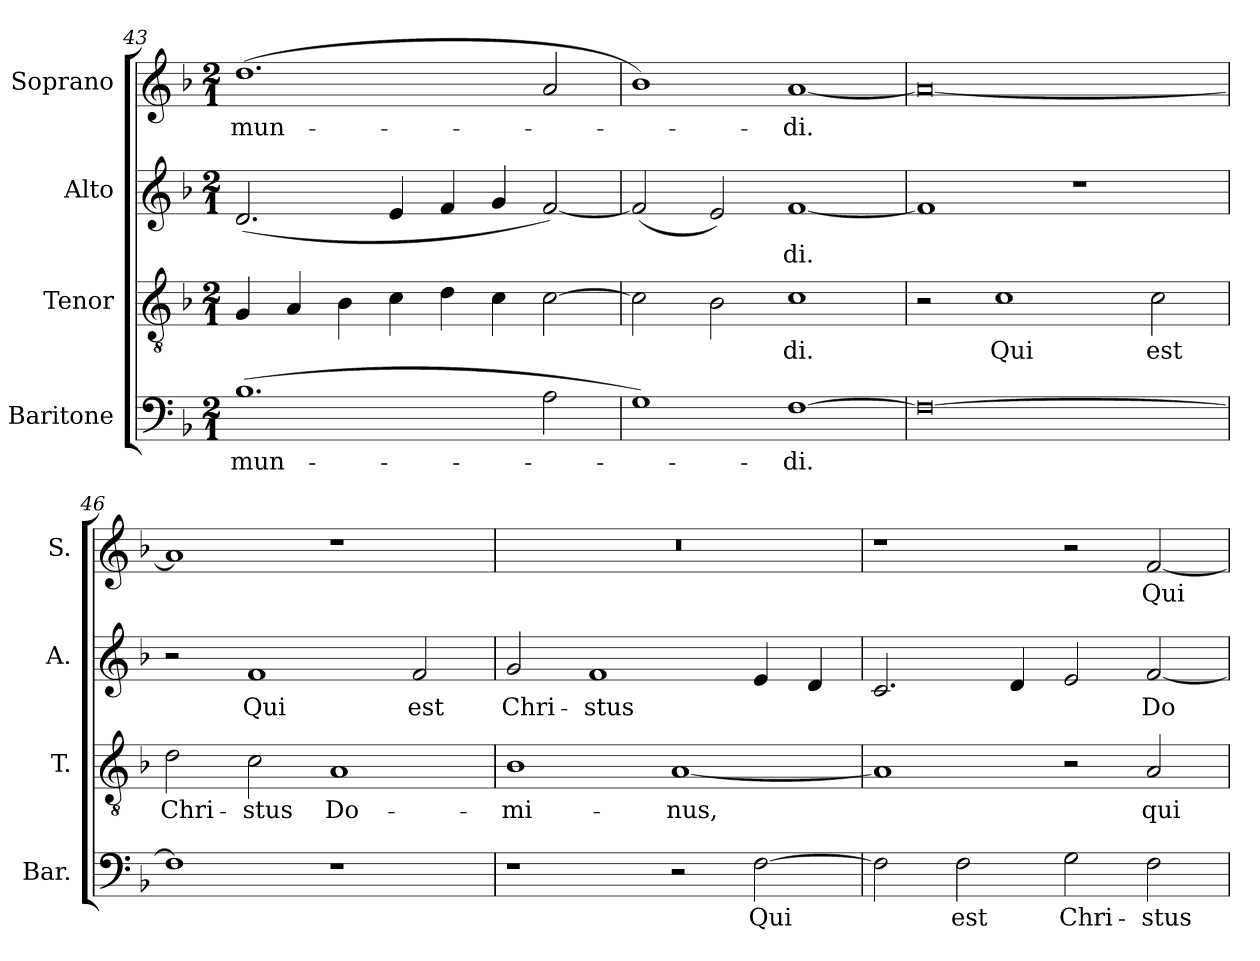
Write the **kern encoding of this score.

**kern	**text	**kern	**text	**kern	**text	**kern	**text
*part4	*part4	*part3	*part3	*part2	*part2	*part1	*part1
*staff4	*staff4	*staff3	*staff3	*staff2	*staff2	*staff1	*staff1
*I"Baritone	*	*I"Tenor	*	*I"Alto	*	*I"Soprano	*
*I'Bar.	*	*I'T.	*	*I'A.	*	*I'S.	*
*clefF4	*	*clefGv2	*	*clefG2	*	*clefG2	*
*	*	*ITrd7c12	*	*	*	*	*
*k[b-]	*	*k[b-]	*	*k[b-]	*	*k[b-]	*
*F:	*	*F:	*	*F:	*	*F:	*
*M2/1	*	*M2/1	*	*M2/1	*	*M2/1	*
=43	=43	=43	=43	=43	=43	=43	=43
!	!LO:LY:b:color=#000000	!	!	!	!	!	!
!	!	!	!	!	!	!	!LO:LY:b:color=#000000
(1.B-i	mun-	4GGi/	.	(2.di/	.	(1.ddi	mun-
.	.	4AAi/	.	.	.	.	.
.	.	4BB-i\	.	.	.	.	.
.	.	4Ci\	.	4ei/	.	.	.
.	.	4Di\	.	4fi/	.	.	.
.	.	4Ci\	.	4gi/	.	.	.
2Ai\	.	[2Ci\	.	[2fi/)	.	2ai/	.
=44	=44	=44	=44	=44	=44	=44	=44
1Gi)	.	2Ci\]	.	(2fi/]	.	1b-i)	.
.	.	2BB-i\	.	2ei/)	.	.	.
!	!LO:LY:b:color=#000000	!	!	!	!	!	!
!	!	!	!LO:LY:b:color=#000000	!	!	!	!
!	!	!	!	!	!LO:LY:b:color=#000000	!	!
!	!	!	!	!	!	!	!LO:LY:b:color=#000000
[1Fi	-di.	1Ci	-di.	[1fi	-di.	[1ai	-di.
!!LO:PB:g=z
=45	=45	=45	=45	=45	=45	=45	=45
0Fi_	.	2r	.	1fi]	.	0ai_	.
!	!	!	!LO:LY:b:color=#000000	!	!	!	!
.	.	1Ci	Qui	.	.	.	.
.	.	.	.	1r	.	.	.
!	!	!	!LO:LY:b:color=#000000	!	!	!	!
.	.	2Ci\	est	.	.	.	.
=46	=46	=46	=46	=46	=46	=46	=46
!	!	!	!LO:LY:b:color=#000000	!	!	!	!
1Fi]	.	2Di\	Chri-	2r	.	1ai]	.
!	!	!	!LO:LY:b:color=#000000	!	!	!	!
!	!	!	!	!	!LO:LY:b:color=#000000	!	!
.	.	2Ci\	-stus	1fi	Qui	.	.
!	!	!	!LO:LY:b:color=#000000	!	!	!	!
1r	.	1AAi	Do-	.	.	1r	.
!	!	!	!	!	!LO:LY:b:color=#000000	!	!
.	.	.	.	2fi/	est	.	.
=47	=47	=47	=47	=47	=47	=47	=47
!	!	!	!LO:LY:b:color=#000000	!	!	!	!
!	!	!	!	!	!LO:LY:b:color=#000000	!LO:N:vis=1	!
1r	.	1BB-i	-mi-	2gi/	Chri-	0r	.
!	!	!	!	!	!LO:LY:b:color=#000000	!	!
.	.	.	.	1fi	-stus	.	.
!	!	!	!LO:LY:b:color=#000000	!	!	!	!
2r	.	[1AAi	-nus,	.	.	.	.
!	!LO:LY:b:color=#000000	!	!	!	!	!	!
[2Fi\	Qui	.	.	4ei/	.	.	.
.	.	.	.	4di/	.	.	.
=48	=48	=48	=48	=48	=48	=48	=48
2Fi\]	.	1AAi]	.	2.ci/	.	1r	.
!	!LO:LY:b:color=#000000	!	!	!	!	!	!
2Fi\	est	.	.	.	.	.	.
.	.	.	.	4di/	.	.	.
!	!LO:LY:b:color=#000000	!	!	!	!	!	!
2Gi\	Chri-	2r	.	2ei/	.	2r	.
!	!LO:LY:b:color=#000000	!	!	!	!	!	!
!	!	!	!LO:LY:b:color=#000000	!	!	!	!
!	!	!	!	!	!LO:LY:b:color=#000000	!	!
!	!	!	!	!	!	!	!LO:LY:b:color=#000000
2Fi\	-stus	2AAi/	qui	[2fi/	Do-	[2fi/	Qui
=	=	=	=	=	=	=	=
*-	*-	*-	*-	*-	*-	*-	*-
